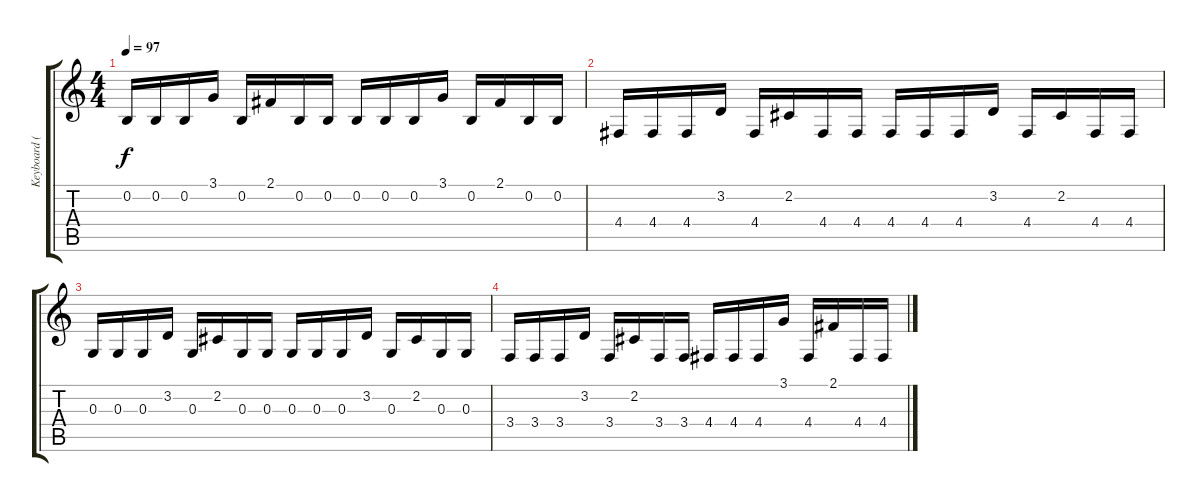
\track ("Keyboard (Jeff Siegel)" "Keyboard (") {instrument lead1square}
\staff {score tabs}
\tuning (E4 B3 G3 D3 A2 E2) {hide}
\ts (4 4)
\tempo 97
\clef g2
\ks c
0.2.16{dy f} 0.2.16 0.2.16 3.1.16 0.2.16 2.1.16 0.2.16 0.2.16 0.2.16 0.2.16 0.2.16 3.1.16 0.2.16 2.1.16 0.2.16 0.2.16 |
4.4.16 4.4.16 4.4.16 3.2.16 4.4.16 2.2.16 4.4.16 4.4.16 4.4.16 4.4.16 4.4.16 3.2.16 4.4.16 2.2.16 4.4.16 4.4.16 |
0.3.16 0.3.16 0.3.16 3.2.16 0.3.16 2.2.16 0.3.16 0.3.16 0.3.16 0.3.16 0.3.16 3.2.16 0.3.16 2.2.16 0.3.16 0.3.16 |
3.4.16 3.4.16 3.4.16 3.2.16 3.4.16 2.2.16 3.4.16 3.4.16 4.4.16 4.4.16 4.4.16 3.1.16 4.4.16 2.1.16 4.4.16 4.4.16
